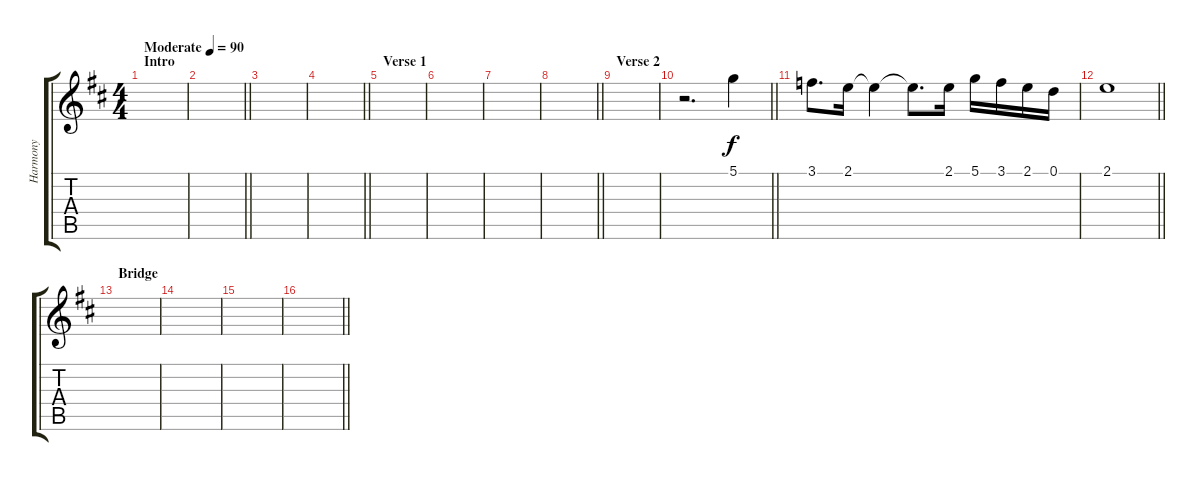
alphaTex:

\track ("Harmony" "Harmony") {instrument electricguitarjazz}
\staff {score tabs}
\tuning (D4 A3 F3 C3 G2 D2) {hide}
\ts (4 4)
\section ("" "Intro")
\tempo (90 "Moderate")
\clef g2
\ks d
|
\barLineRight lightlight
|
|
\barLineRight lightlight
|
\section ("" "Verse 1")
|
|
|
\barLineRight lightlight
|
\section ("" "Verse 2")
|
\barLineRight lightlight
r.2{d} 5.1.4 |
3.1.8{d} 2.1.16 2.1{t}.4 2.1{t}.8{d} 2.1.16 5.1.16 3.1.16 2.1.16 0.1.16 |
\barLineRight lightlight
2.1.1 |
\section ("" "Bridge")
|
|
|
\barLineRight lightlight
